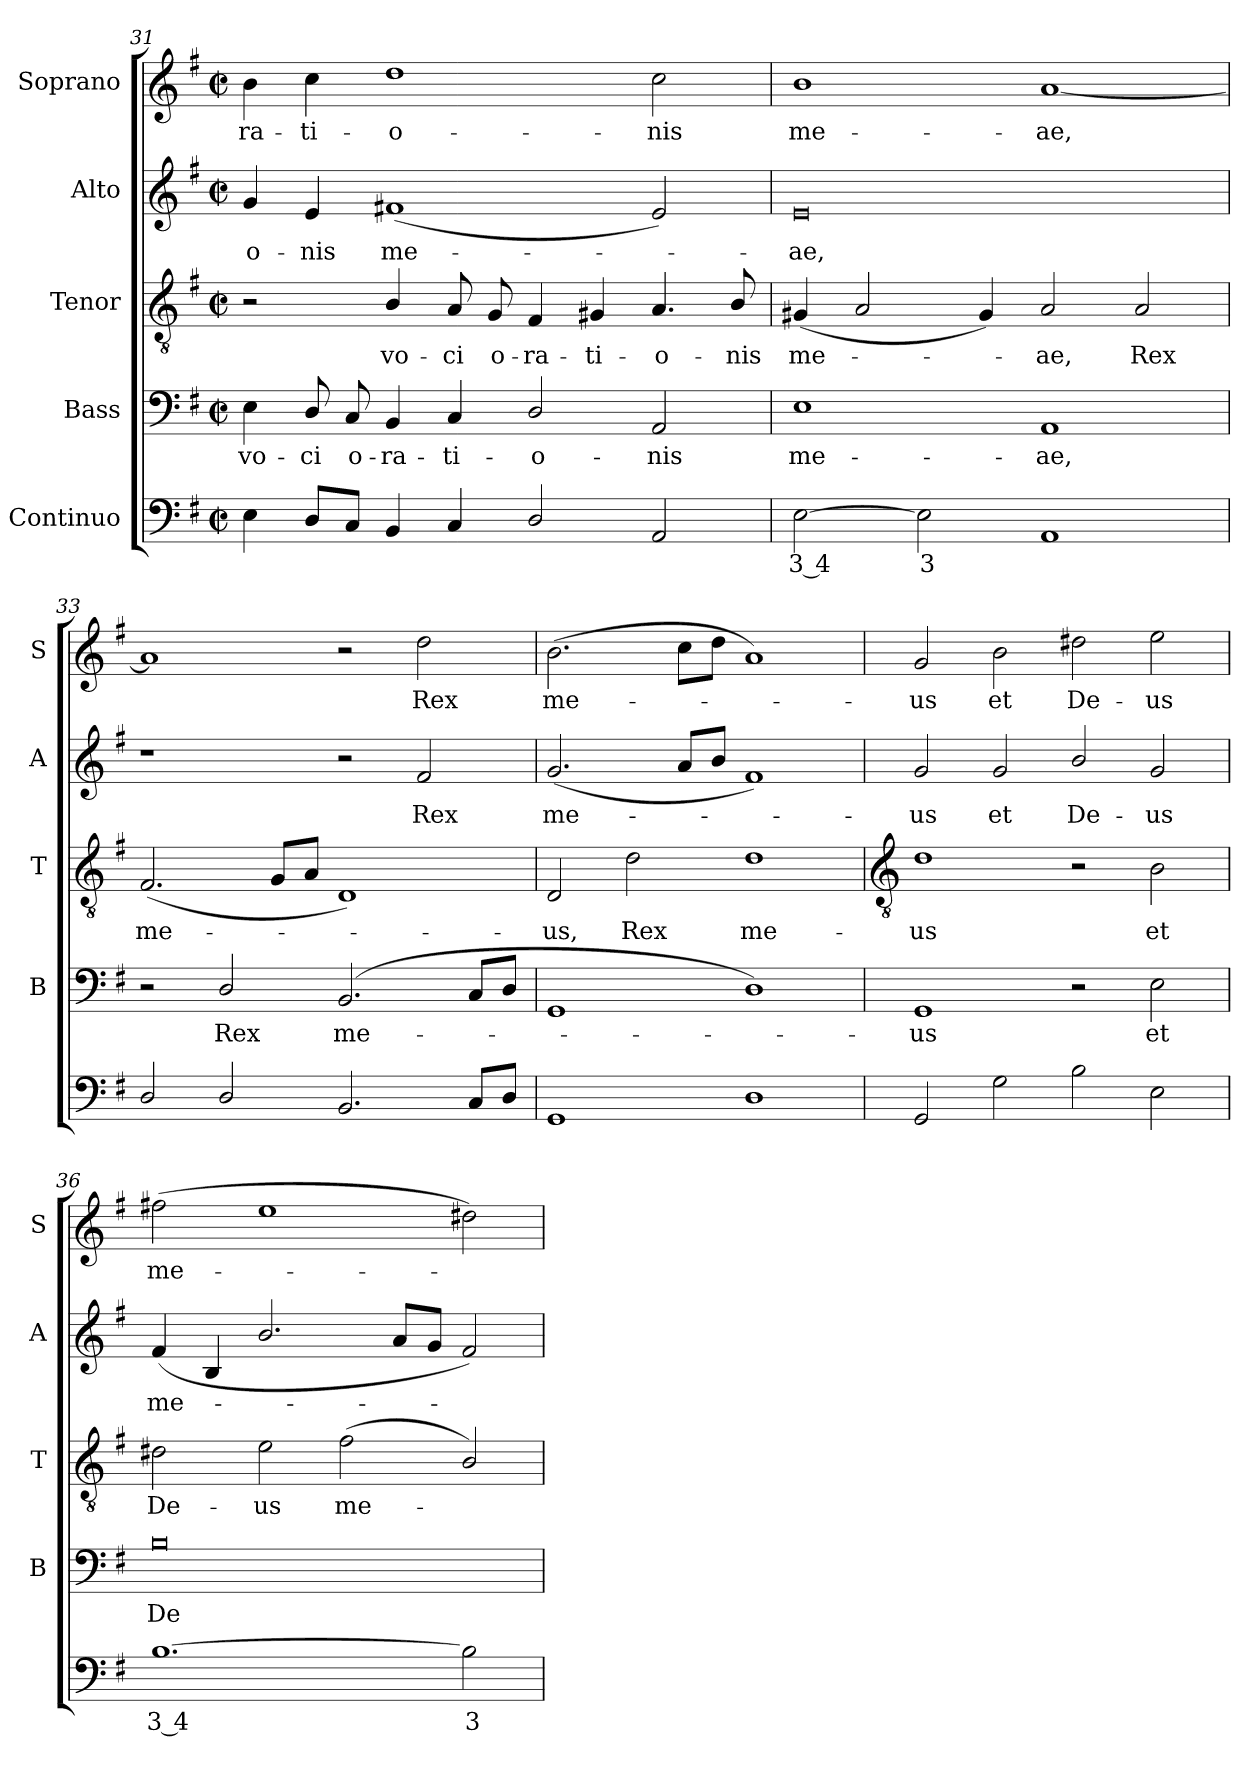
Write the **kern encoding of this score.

**kern	**text	**kern	**text	**kern	**text	**kern	**text	**kern	**text
*part5	*part5	*part4	*part4	*part3	*part3	*part2	*part2	*part1	*part1
*staff5	*staff5	*staff4	*staff4	*staff3	*staff3	*staff2	*staff2	*staff1	*staff1
*I"Continuo	*	*I"Bass	*	*I"Tenor	*	*I"Alto	*	*I"Soprano	*
*	*	*I'B	*	*I'T	*	*I'A	*	*I'S	*
!!LO:LB:g=z
*clefF4	*	*clefF4	*	*clefGv2	*	*clefG2	*	*clefG2	*
*k[f#]	*	*k[f#]	*	*k[f#]	*	*k[f#]	*	*k[f#]	*
*G:	*	*G:	*	*G:	*	*G:	*	*G:	*
*M4/2	*	*M4/2	*	*M4/2	*	*M4/2	*	*M4/2	*
*met(c|)	*	*met(c|)	*	*met(c|)	*	*met(c|)	*	*met(c|)	*
=31	=31	=31	=31	=31	=31	=31	=31	=31	=31
!	!	!	!LO:LY:b	!	!	!	!LO:LY:b	!	!LO:LY:b
4E	.	4E	vo-	2r	.	4g	-o-	4b	-ra-
!	!	!	!LO:LY:b	!	!	!	!LO:LY:b	!	!LO:LY:b
8DL	.	8D/	-ci	.	.	4e	-nis	4cc	-ti-
!	!	!	!LO:LY:b	!	!	!	!	!	!
8CJ	.	8C	o-	.	.	.	.	.	.
!	!	!	!LO:LY:b	!	!LO:LY:b	!	!LO:LY:b	!	!LO:LY:b
4BB	.	4BB	-ra-	4B/	vo-	(<1f#X	me-	1dd	-o-
!	!	!	!LO:LY:b	!	!LO:LY:b	!	!	!	!
4C	.	4C	-ti-	8A	-ci	.	.	.	.
!	!	!	!	!	!LO:LY:b	!	!	!	!
.	.	.	.	8G	o-	.	.	.	.
!	!	!	!LO:LY:b	!	!LO:LY:b	!	!	!	!
2D/	.	2D/	-o-	4F#	-ra-	.	.	.	.
!	!	!	!	!	!LO:LY:b	!	!	!	!
.	.	.	.	4G#X	-ti-	.	.	.	.
!	!	!	!LO:LY:b	!	!LO:LY:b	!	!	!	!LO:LY:b
2AA	.	2AA	-nis	4.A	-o-	2e)	.	2cc	-nis
!	!	!	!	!	!LO:LY:b	!	!	!	!
.	.	.	.	8B/	-nis	.	.	.	.
=32	=32	=32	=32	=32	=32	=32	=32	=32	=32
!	!LO:LY:b	!	!LO:LY:b	!	!LO:LY:b	!	!LO:LY:b	!	!LO:LY:b
[2E	3 4	1E	me-	(<4G#X	me-	0e	ae,	1b	me-
.	.	.	.	2A	.	.	.	.	.
!	!LO:LY:b	!	!	!	!	!	!	!	!
2E]	3	.	.	.	.	.	.	.	.
.	.	.	.	4G#)	.	.	.	.	.
!	!	!	!LO:LY:b	!	!LO:LY:b	!	!	!	!LO:LY:b
1AA	.	1AA	-ae,	2A	ae,	.	.	[1a	-ae,
!	!	!	!	!	!LO:LY:b	!	!	!	!
.	.	.	.	2A	Rex	.	.	.	.
=33	=33	=33	=33	=33	=33	=33	=33	=33	=33
!	!	!	!	!	!LO:LY:b	!	!	!	!
2D/	.	2r	.	(<2.F#	me-	1r	.	1a]	.
!	!	!	!LO:LY:b	!	!	!	!	!	!
2D/	.	2D/	Rex	.	.	.	.	.	.
.	.	.	.	8GL	.	.	.	.	.
.	.	.	.	8AJ	.	.	.	.	.
!	!	!	!LO:LY:b	!	!	!	!	!	!
2.BB	.	(<2.BB	me-	1D)	.	2r	.	2r	.
!	!	!	!	!	!	!	!LO:LY:b	!	!LO:LY:b
.	.	.	.	.	.	2f#	Rex	2dd	Rex
8CL	.	8CL	.	.	.	.	.	.	.
8DJ	.	8DJ	.	.	.	.	.	.	.
=34	=34	=34	=34	=34	=34	=34	=34	=34	=34
!	!	!	!	!	!LO:LY:b	!	!LO:LY:b	!	!LO:LY:b
1GG	.	1GG	.	2D	us,	(<2.g	me-	(>2.b	me-
!	!	!	!	!	!LO:LY:b	!	!	!	!
.	.	.	.	2d	Rex	.	.	.	.
.	.	.	.	.	.	8aL	.	8ccL	.
.	.	.	.	.	.	8bJ	.	8ddJ	.
!	!	!	!	!	!LO:LY:b	!	!	!	!
1D	.	1D)	.	1d	me-	1f#)	.	1a)	.
!!LO:LB:g=z
=35	=35	=35	=35	=35	=35	=35	=35	=35	=35
*	*	*	*	*clefGv2	*	*	*	*	*
!	!	!	!LO:LY:b	!	!LO:LY:b	!	!LO:LY:b	!	!LO:LY:b
2GG	.	1GG	us	1d	-us	2g	us	2g	us
!	!	!	!	!	!	!	!LO:LY:b	!	!LO:LY:b
2G	.	.	.	.	.	2g	et	2b	et
!	!	!	!	!	!	!	!LO:LY:b	!	!LO:LY:b
2B	.	2r	.	2r	.	2b/	De-	2dd#X	De-
!	!	!	!LO:LY:b	!	!LO:LY:b	!	!LO:LY:b	!	!LO:LY:b
2E	.	2E	et	2B	et	2g	-us	2ee	-us
=36	=36	=36	=36	=36	=36	=36	=36	=36	=36
!	!LO:LY:b	!	!LO:LY:b	!	!LO:LY:b	!	!LO:LY:b	!	!LO:LY:b
[1.B	3 4	0B	De-	2d#X	De-	(<4f#	me-	(>2ff#X	me-
.	.	.	.	.	.	4B	.	.	.
!	!	!	!	!	!LO:LY:b	!	!	!	!
.	.	.	.	2e	-us	2.b/	.	1ee	.
!	!	!	!	!	!LO:LY:b	!	!	!	!
.	.	.	.	(<2f#	me-	.	.	.	.
.	.	.	.	.	.	8aL	.	.	.
.	.	.	.	.	.	8gJ	.	.	.
!	!LO:LY:b	!	!	!	!	!	!	!	!
2B]	3	.	.	2B/)	.	2f#)	.	2dd#X)	.
=	=	=	=	=	=	=	=	=	=
*-	*-	*-	*-	*-	*-	*-	*-	*-	*-
